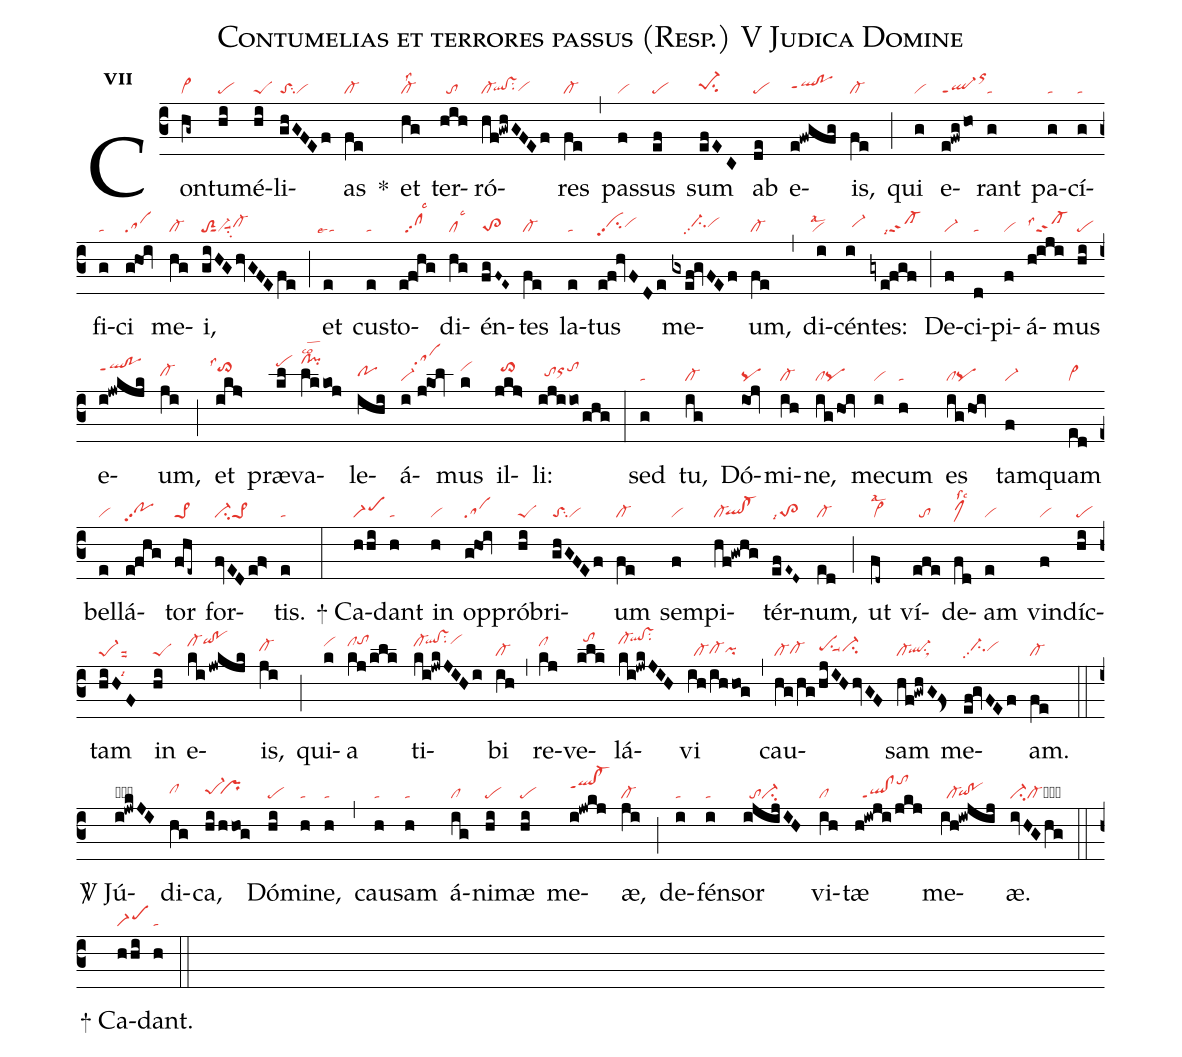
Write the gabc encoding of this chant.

name:Contumelias et terrores passus (Resp.) V Judica Domine;
office-part:re;
mode:7;
nabc-lines:1;
%%
initial-style: 1;
name: Contumelias et terrores;
mode:7;
office-part: Responsorium;
annotation: Resp.;
annotation:vii;
nabc-lines:1;
%%
(c3) Con(hg~|vi>)tu(hi|pe)mé(hi|peS)li(ghGFEf|toSsu2vi)as(fe|cl-) <sp>*</sp>() et(hg|cl-lss2) ter(hih|//to)ró(hf!gwhGFEf|cl-`qlhg!vshgsu2vihg)res(fe|cl-) (,) pas(f|vi)sus(ef|pe) sum(efEC|pe-1hhsu2) ab(de|pe) e(e!fwgfg|qlhh!pohhppt1)is,(fe|cl-) (;) qui(g|vi) e(e!fwg/ho|ql-ppt1orhl)rant(g|ta) pa(g|ta)cí(g|ta)fi(g|ta)ci(g!hoi|sa) me(hg|cl-)i,(giHGhvGFEfe|toS2sut1vi-suu1su2cl-hh) (;) et(e|``talse4) cus(e|ta)to(e!f!hg|//sflsc3)di(hg|cllsc3)én(fgF~E~|to>2)tes(fe|cl-) la(e|ta)tus(e@f@hvFDe|cihhpp2vihh) me(gxef!gvFEf|//////ci-hhpp2vihh)um,(fe|cl-) (,) di(i|``vilsal2)cén(i|//vi-hh)tes:(gye!fgf|////sf-lsi7) (;) De(f|vi-)ci(d|ta)pi(f|vi)á(h!iji|sf-lss4)mus(hi|pe) e(i!jwkjk|qlhj!pohjppt1)um,(ji|cl-hh) (;) et(ikj>|``to>hjlss1) præ(kl|pehl)va(lkkoj|clhm!pihmlsco2)le(ihi|pohh)á(i//j!kol|vi-sahm)mus(k|vihj) il(jkj>|//to>hj)li:(ijiio/ghg|//tohhorhitohj) (:) sed(g|ta) tu,(ig|cl-) Dó(ioj|pq)mi(ih|cl-)ne,(ig/hoi|clpq) me(i|vi)cum(h|ta) es(ig/hoi|clpq) tam(f|vi-)quam(ed|vi>) bel(e|vi)lá(e@f@hg|pohhpp2)tor(fhe~|pe>1) for(fvEDef>|ci-pe>1)tis.(e|ta) (:)
<sp>+</sp> Ca(hhi|scM1)dant(h|ta) in(h|vi) op(g!hoi|sa)pró(hi|peS)bri(ghGFEf|toSsu2vi)um(fe|cl-) sem(f|vi)pi(hf!gwhg|cl-`qlhg!cl-hg)tér(efE~D~|to>2lsi7)num,(ed|cl-) (;) ut(fd~|vi>lsal2) ví(efe|//to)de(fd|clMhilssc2)am(e|vi) vin(f|vi)díc(hi|pe)tam(hiHF|pe-1suu2lsi8) in(hi|peS) e(ki/jwkjk|cl-hjqihk!pohk)is,(ji|cl-hh) (;) qui(k|vihj)a(kj/klk|clhjtohk) ti(ki!jwkJIHi|cl-hj`qlhk!vshksu2vihk)bi(ih|cl-) (,) re(kj|clhj)ve(klk|//tohl)lá(ki!jwkJIH|cl-hk`qlhl!vshlsu2)vi(ih/ihhog|//cl-cl-hgpihg) (,) cau(hg/hg|cl-cl-hg|hjIHhvGF|pehhsu1suu1ci-hh)sam(hf!gwhG!Fs>|cl-`ql-hgsu1sux1) me(ef!gvFEf|//ci-hhpp2vihh)am.(fe|cl-) (::)

<sp>V/</sp> Jú(i!jwkJI|obql-hlppt1su2)di(hg|clhh)ca,(hi/hhog|pe-1hh``prhh) Dó(hi|pe)mi(h|ta)ne,(h|ta) (,) cau(h|ta)sam(h|ta) á(ig|cl)ni(hi|pe)mæ(hi|pe) me(i!jwkj|qlhj!cl-hjppt1)æ,(ji|cl-) (;) de(i|ta)fén(i|ta)sor(ijijIH|//toci-) vi(ih|cl)tæ(h!iwji/jkj|//ql!clppt1tohl) me(ih!iwjij|//cl-`qihg!pohg)æ.(ivHGhg|ci-cl-cb) (::)
<sp>+</sp> Ca(hhi|scM1)dant.(h|ta) (::)
